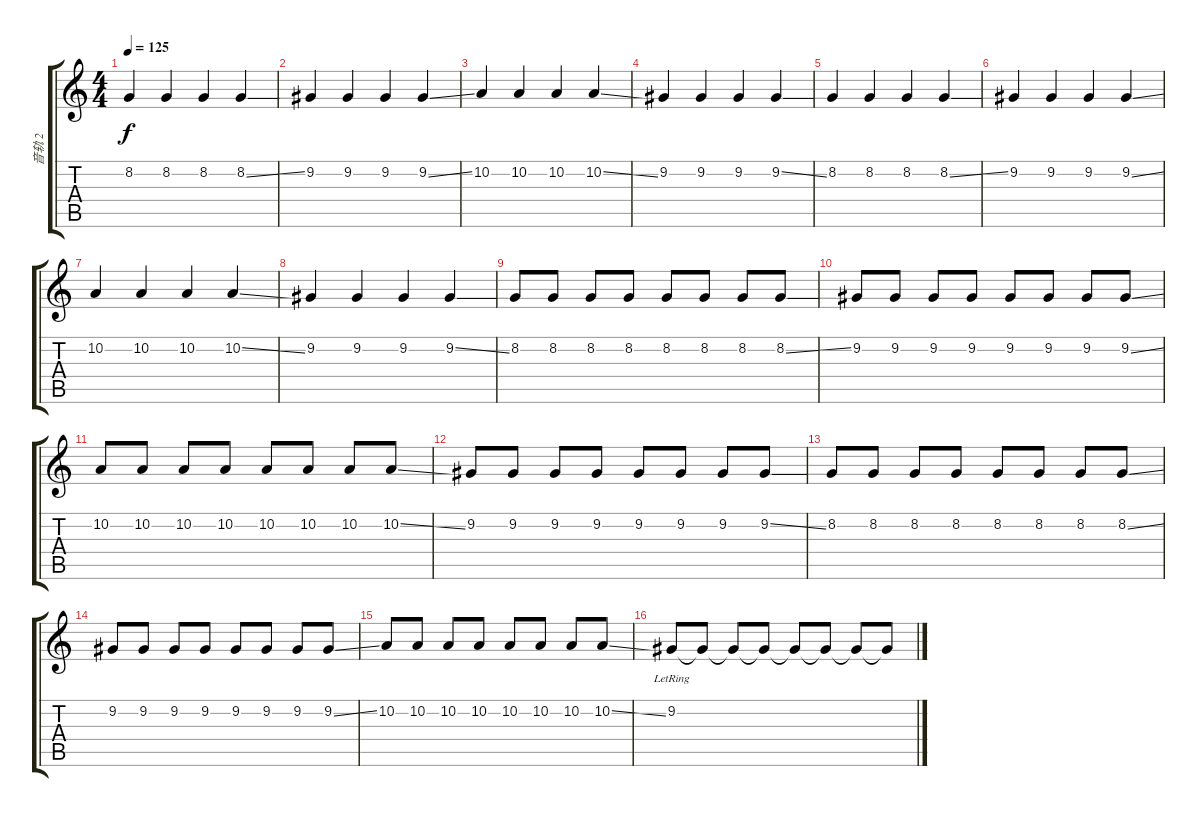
\track ("音轨 2" "音轨 2") {instrument honkytonkpiano}
\staff {score tabs}
\tuning (E4 B3 G3 D3 A2 E2) {hide}
\ts (4 4)
\tempo 125
\clef g2
\ks c
8.2.4{dy f instrument honkytonkpiano} 8.2.4 8.2.4 8.2{ss}.4 |
9.2.4 9.2.4 9.2.4 9.2{ss}.4 |
10.2.4 10.2.4 10.2.4 10.2{ss}.4 |
9.2.4 9.2.4 9.2.4 9.2{ss}.4 |
8.2.4 8.2.4 8.2.4 8.2{ss}.4 |
9.2.4 9.2.4 9.2.4 9.2{ss}.4 |
10.2.4 10.2.4 10.2.4 10.2{ss}.4 |
9.2.4 9.2.4 9.2.4 9.2{ss}.4 |
8.2.8 8.2.8 8.2.8 8.2.8 8.2.8 8.2.8 8.2.8 8.2{ss}.8 |
9.2.8 9.2.8 9.2.8 9.2.8 9.2.8 9.2.8 9.2.8 9.2{ss}.8 |
10.2.8 10.2.8 10.2.8 10.2.8 10.2.8 10.2.8 10.2.8 10.2{ss}.8 |
9.2.8 9.2.8 9.2.8 9.2.8 9.2.8 9.2.8 9.2.8 9.2{ss}.8 |
8.2.8 8.2.8 8.2.8 8.2.8 8.2.8 8.2.8 8.2.8 8.2{ss}.8 |
9.2.8 9.2.8 9.2.8 9.2.8 9.2.8 9.2.8 9.2.8 9.2{ss}.8 |
10.2.8 10.2.8 10.2.8 10.2.8 10.2.8 10.2.8 10.2.8 10.2{ss}.8 |
9.2{lr}.8 9.2{t}.8 9.2{t}.8 9.2{t}.8 9.2{t}.8 9.2{t}.8 9.2{t}.8 9.2{t}.8
